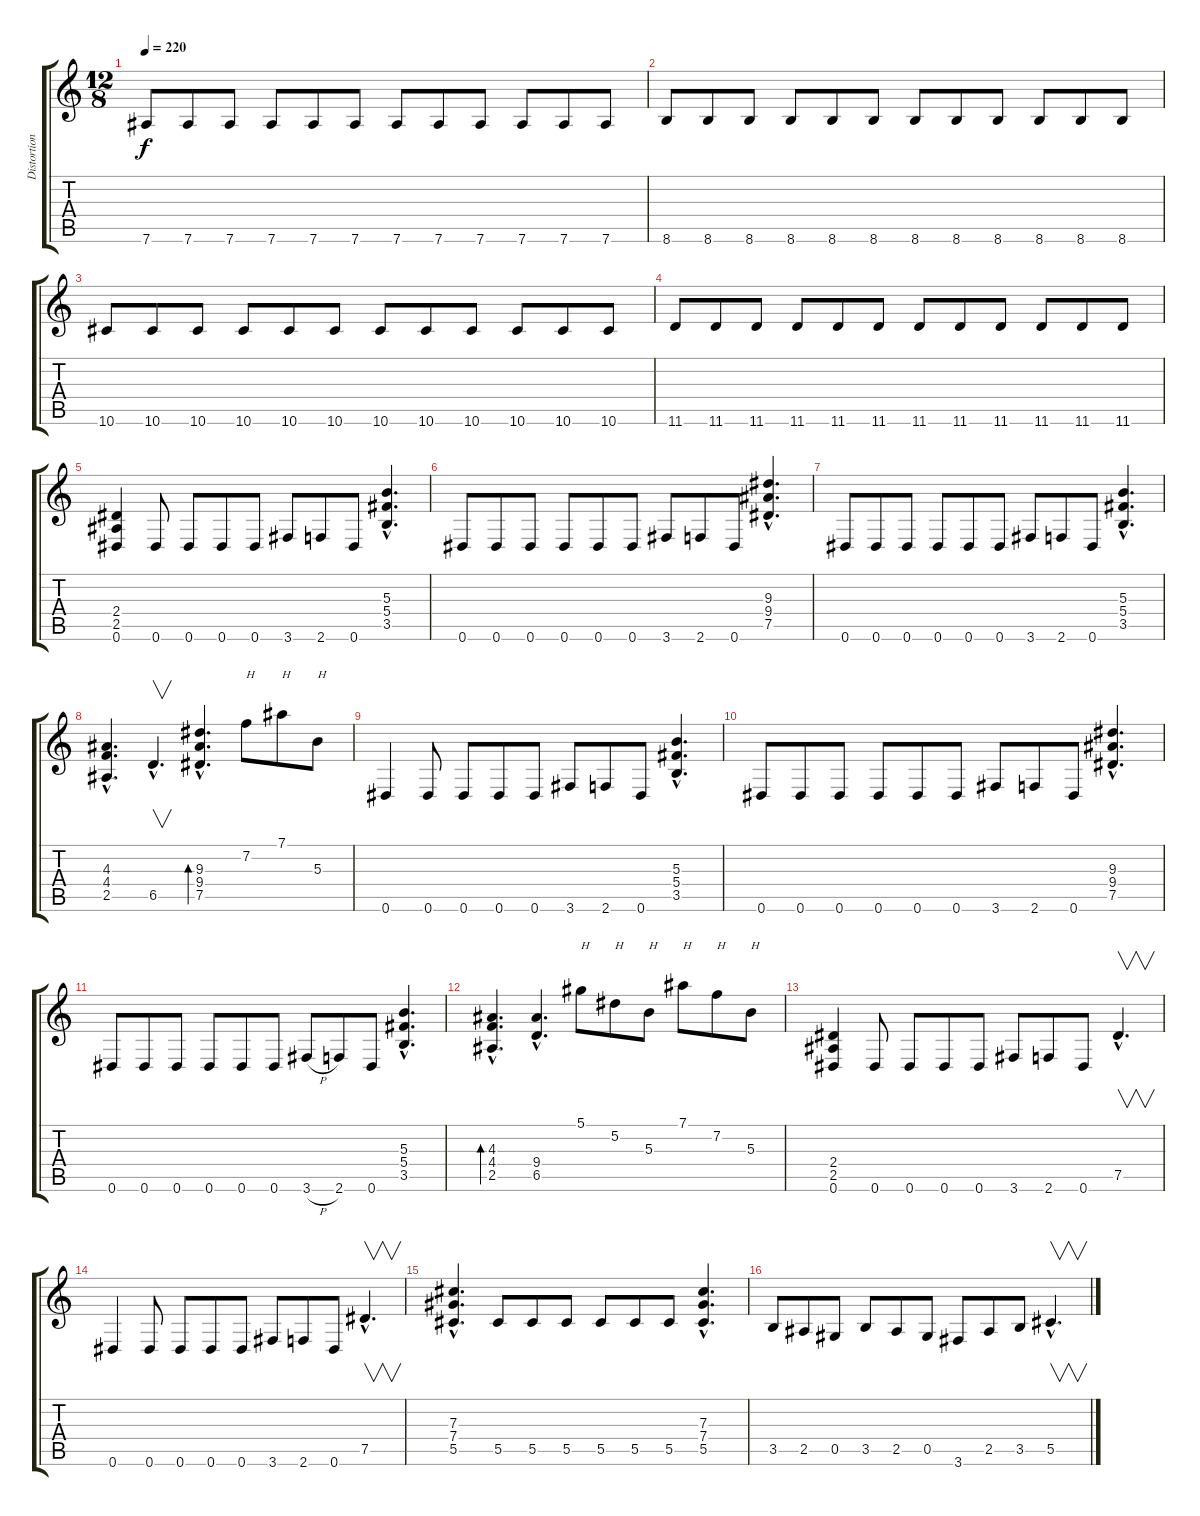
\track ("Distortion Guitar" "Distortion") {instrument distortionguitar}
\staff {score tabs}
\tuning (Eb4 Bb3 Gb3 Db3 Ab2 Eb2) {hide}
\ts (12 8)
\tempo 220
\clef g2
\ks c
7.6.8{dy f} 7.6.8 7.6.8 7.6.8 7.6.8 7.6.8 7.6.8 7.6.8 7.6.8 7.6.8 7.6.8 7.6.8 |
8.6.8 8.6.8 8.6.8 8.6.8 8.6.8 8.6.8 8.6.8 8.6.8 8.6.8 8.6.8 8.6.8 8.6.8 |
10.6.8 10.6.8 10.6.8 10.6.8 10.6.8 10.6.8 10.6.8 10.6.8 10.6.8 10.6.8 10.6.8 10.6.8 |
11.6.8 11.6.8 11.6.8 11.6.8 11.6.8 11.6.8 11.6.8 11.6.8 11.6.8 11.6.8 11.6.8 11.6.8 |
(2.4 2.5 0.6).4 0.6.8 0.6.8 0.6.8 0.6.8 3.6.8 2.6.8 0.6.8 (5.3{hac} 5.4{hac} 3.5{hac}).4{d} |
0.6.8 0.6.8 0.6.8 0.6.8 0.6.8 0.6.8 3.6.8 2.6.8 0.6.8 (9.3{hac} 9.4{hac} 7.5{hac}).4{d} |
0.6.8 0.6.8 0.6.8 0.6.8 0.6.8 0.6.8 3.6.8 2.6.8 0.6.8 (5.3{hac} 5.4{hac} 3.5{hac}).4{d} |
(4.3{hac} 4.4{hac} 2.5{hac}).4{d} 6.5{hac}.4{v d} (9.3{hac} 9.4{hac} 7.5{hac}).4{d bd 480} 7.2.8{txt "H" instrument guitarharmonics} 7.1.8{txt "H"} 5.3.8{txt "H"} |
0.6.4{instrument distortionguitar} 0.6.8 0.6.8 0.6.8 0.6.8 3.6.8 2.6.8 0.6.8 (5.3{hac} 5.4{hac} 3.5{hac}).4{d} |
0.6.8 0.6.8 0.6.8 0.6.8 0.6.8 0.6.8 3.6.8 2.6.8 0.6.8 (9.3{hac} 9.4{hac} 7.5{hac}).4{d} |
0.6.8 0.6.8 0.6.8 0.6.8 0.6.8 0.6.8 3.6{h}.8 2.6.8 0.6.8 (5.3{hac} 5.4{hac} 3.5{hac}).4{d} |
(4.3{hac} 4.4{hac} 2.5{hac}).4{d bd 480} (9.4{hac} 6.5{hac}).4{d} 5.1.8{txt "H" instrument guitarharmonics} 5.2.8{txt "H"} 5.3.8{txt "H"} 7.1.8{txt "H"} 7.2.8{txt "H"} 5.3.8{txt "H"} |
(2.4 2.5 0.6).4{instrument distortionguitar} 0.6.8 0.6.8 0.6.8 0.6.8 3.6.8 2.6.8 0.6.8 7.5{hac}.4{v d} |
0.6.4 0.6.8 0.6.8 0.6.8 0.6.8 3.6.8 2.6.8 0.6.8 7.5{hac}.4{v d} |
(7.3{hac} 7.4{hac} 5.5{hac}).4{d} 5.5.8 5.5.8 5.5.8 5.5.8 5.5.8 5.5.8 (7.3{hac} 7.4{hac} 5.5{hac}).4{d} |
3.5.8 2.5.8 0.5.8 3.5.8 2.5.8 0.5.8 3.6.8 2.5.8 3.5.8 5.5{hac}.4{v d}
